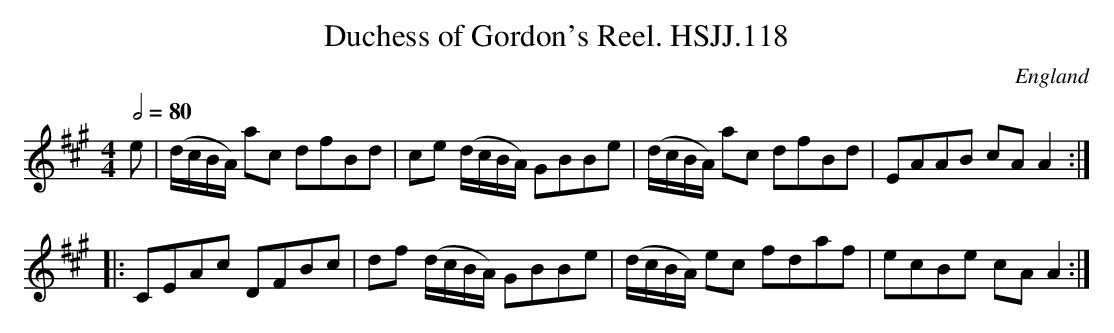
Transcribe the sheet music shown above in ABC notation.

X:1
T:Duchess of Gordon's Reel. HSJJ.118
M:4/4
L:1/8
Q:1/2=80
O:England
K:A
e|(d/c/B/A/) ac dfBd|ce (d/c/B/A/) GBBe|(d/c/B/A/) ac dfBd|EAAB cAA2:|!
|:CEAc DFBc|df (d/c/B/A/) GBBe|(d/c/B/A/) ec fdaf|ecBe cAA2:|
